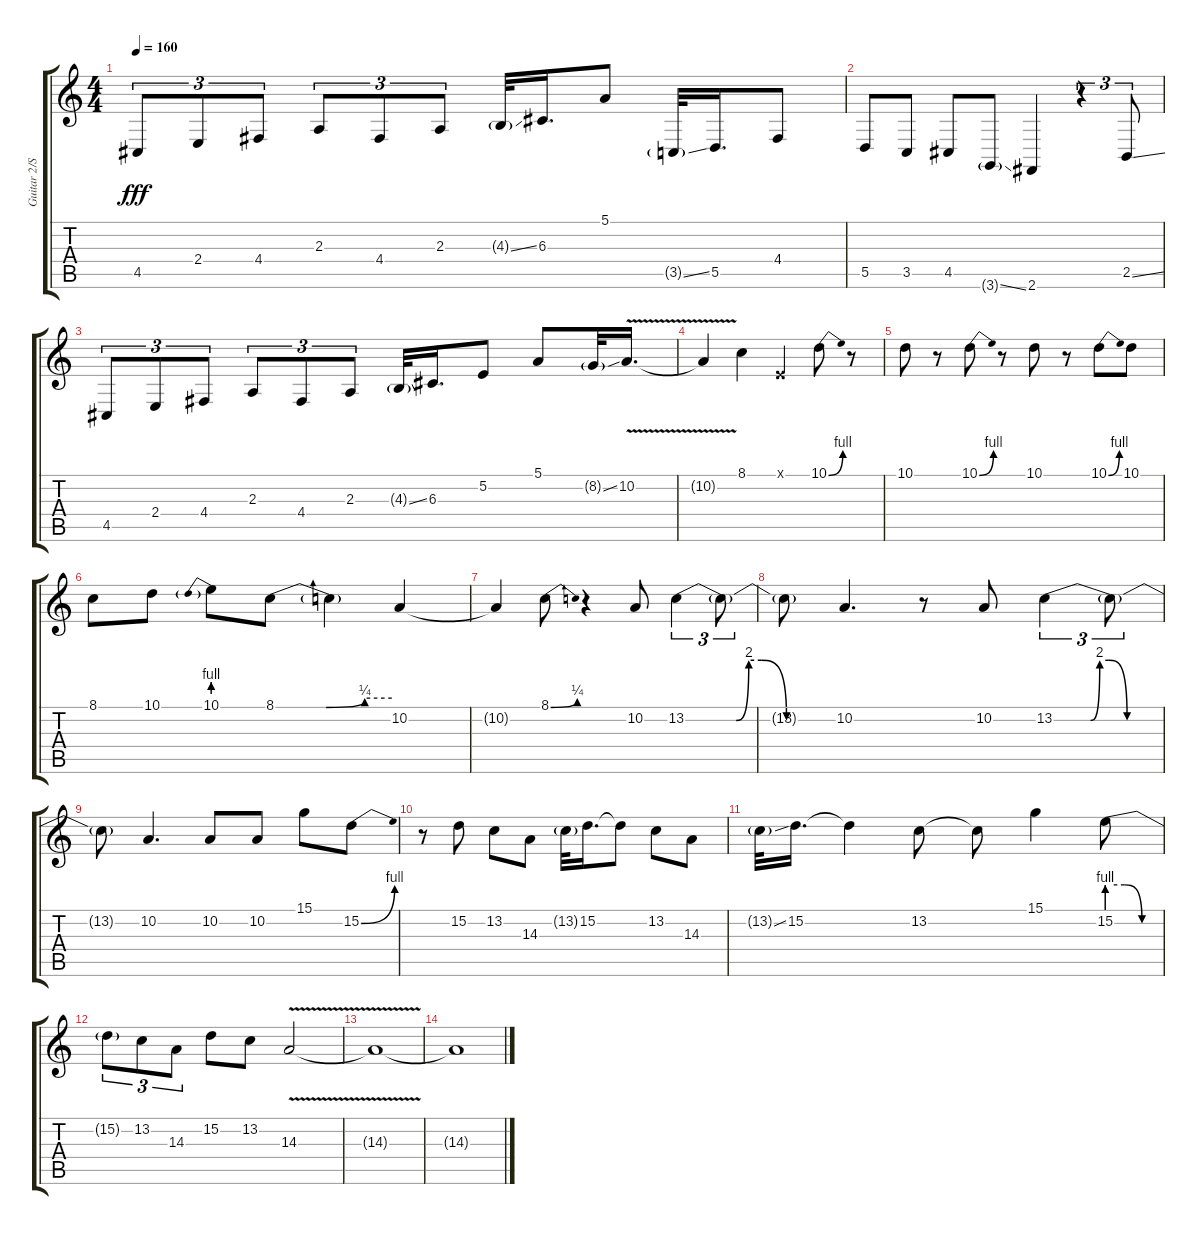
\track ("Guitar 2/Solo" "Guitar 2/S") {mute instrument lead5charang}
\staff {score tabs}
\tuning (E4 B3 G3 D3 A2 E2) {hide}
\ts (4 4)
\tempo 160
\clef g2
\ks c
4.5.8{tu (3 2) dy fff} 2.4.8{tu (3 2)} 4.4.8{tu (3 2)} 2.3.8{tu (3 2)} 4.4.8{tu (3 2)} 2.3.8{tu (3 2)} 4.3{ss g}.32 6.3.16{d} 5.1.8 3.5{ss g}.32 5.5.16{d} 4.4.8 |
5.5.8 3.5.8 4.5.8 3.6{ss g}.8 2.6.4 r.4{tu (3 2)} 2.5{ss}.8{tu (3 2)} |
4.5.8{tu (3 2)} 2.4.8{tu (3 2)} 4.4.8{tu (3 2)} 2.3.8{tu (3 2)} 4.4.8{tu (3 2)} 2.3.8{tu (3 2)} 4.3{ss g}.32 6.3.16{d} 5.2.8 5.1.8 8.2{ss g}.32 10.2{v}.16{d} |
10.2{t}.4 8.1.4 0.1{x}.4 10.1{be (bend 0 0 60 4)}.8 r.8 |
10.1.8 r.8 10.1{be (bend 0 0 60 4)}.8 r.8 10.1.8 r.8 10.1{be (bend 0 0 60 4)}.8 10.1.8 |
8.1.8 10.1.8 10.1{be (prebend 0 4 60 4)}.8 8.1{be (custom 0 0 26 0 46 1 60 1)}.8 8.1{t}.4 10.2.4 |
10.2{t}.4 8.1{be (bend 0 0 60 1)}.8 r.4 10.2.8 13.2{be (custom 0 0 20 0 25 8 30 8 40 0 60 0)}.4{tu (3 2)} 13.2{t}.8{tu (3 2)} |
13.2{t}.8{volume 7} 10.2.4{d} r.8 10.2.8 13.2{be (custom 0 0 20 0 25 8 30 8 40 0 52 0 60 0)}.4{tu (3 2)} 13.2{t}.8{tu (3 2)} |
13.2{t}.8 10.2.4{d} 10.2.8 10.2.8 15.1.8 15.2{be (bend 0 0 60 4)}.8 |
r.8{volume 3} 15.2.8 13.2.8 14.3.8 13.2{g}.32 15.2.16{d} 15.2{t}.8 13.2.8 14.3.8 |
13.2{ss g}.32 15.2.16{d} 15.2{t}.4 13.2.8 13.2{t}.8 15.1.4 15.2{be (custom 0 4 20 4 40 0 60 0)}.8 |
15.2{t}.8{tu (3 2) volume 0} 13.2.8{tu (3 2)} 14.3.8{tu (3 2)} 15.2.8 13.2.8 14.3{v}.2 |
14.3{t}.1 |
14.3{t}.1
